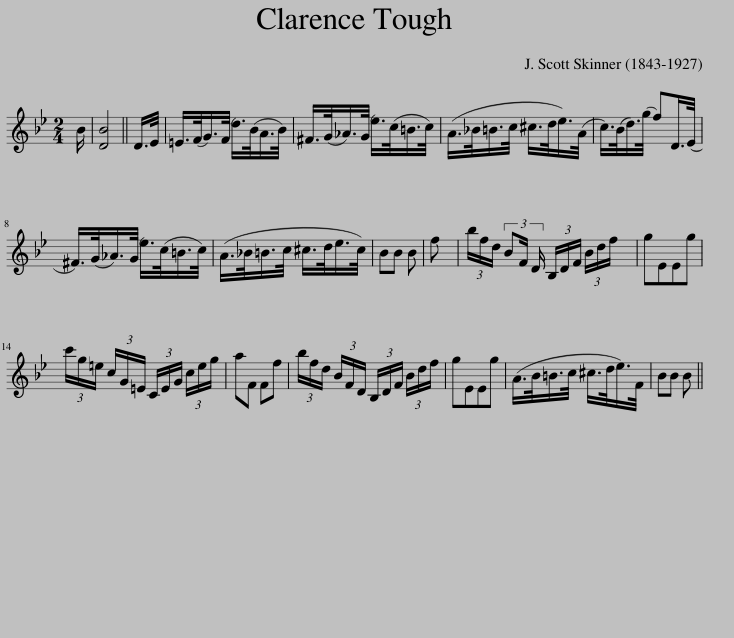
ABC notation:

X:1
L:1/8
M:2/4
I:linebreak $
K:Bb
V:1 treble
V:1
 B/ | [DB]4 || D/>E/ | =E/>(F/G/>)(F/ d/>)(B/A/>B/) | ^F/>(G/_A/>)(G/ e/>)(c/=B/>c/) | %5
 (A/>_B/=B/>c/ ^c/>d/e/>)(A/ | c/>)(B/d/>)(g/ f)D/>(E/ |$ ^F/>)(G/_A/>)(G/ e/>)(c/=B/>c/) | (A/>_B/=B/>c/ ^c/>d/e/>c/) | BB B | %10
 f | (3b/f/d/ (3BF/ D/ (3B,/D/F/ (3B/d/f/ x/24 | gEEg |$ (3c'/g/=e/ (3c/G/=E/ (3C/E/G/ (3c/e/g/ | aF Ff | %15
 (3b/f/d/ (3B/F/D/ (3B,/D/F/ (3B/d/f/ | gEEg | (A/>B/=B/>c/ ^c/>d/e/>)F/ | BB B || %19
